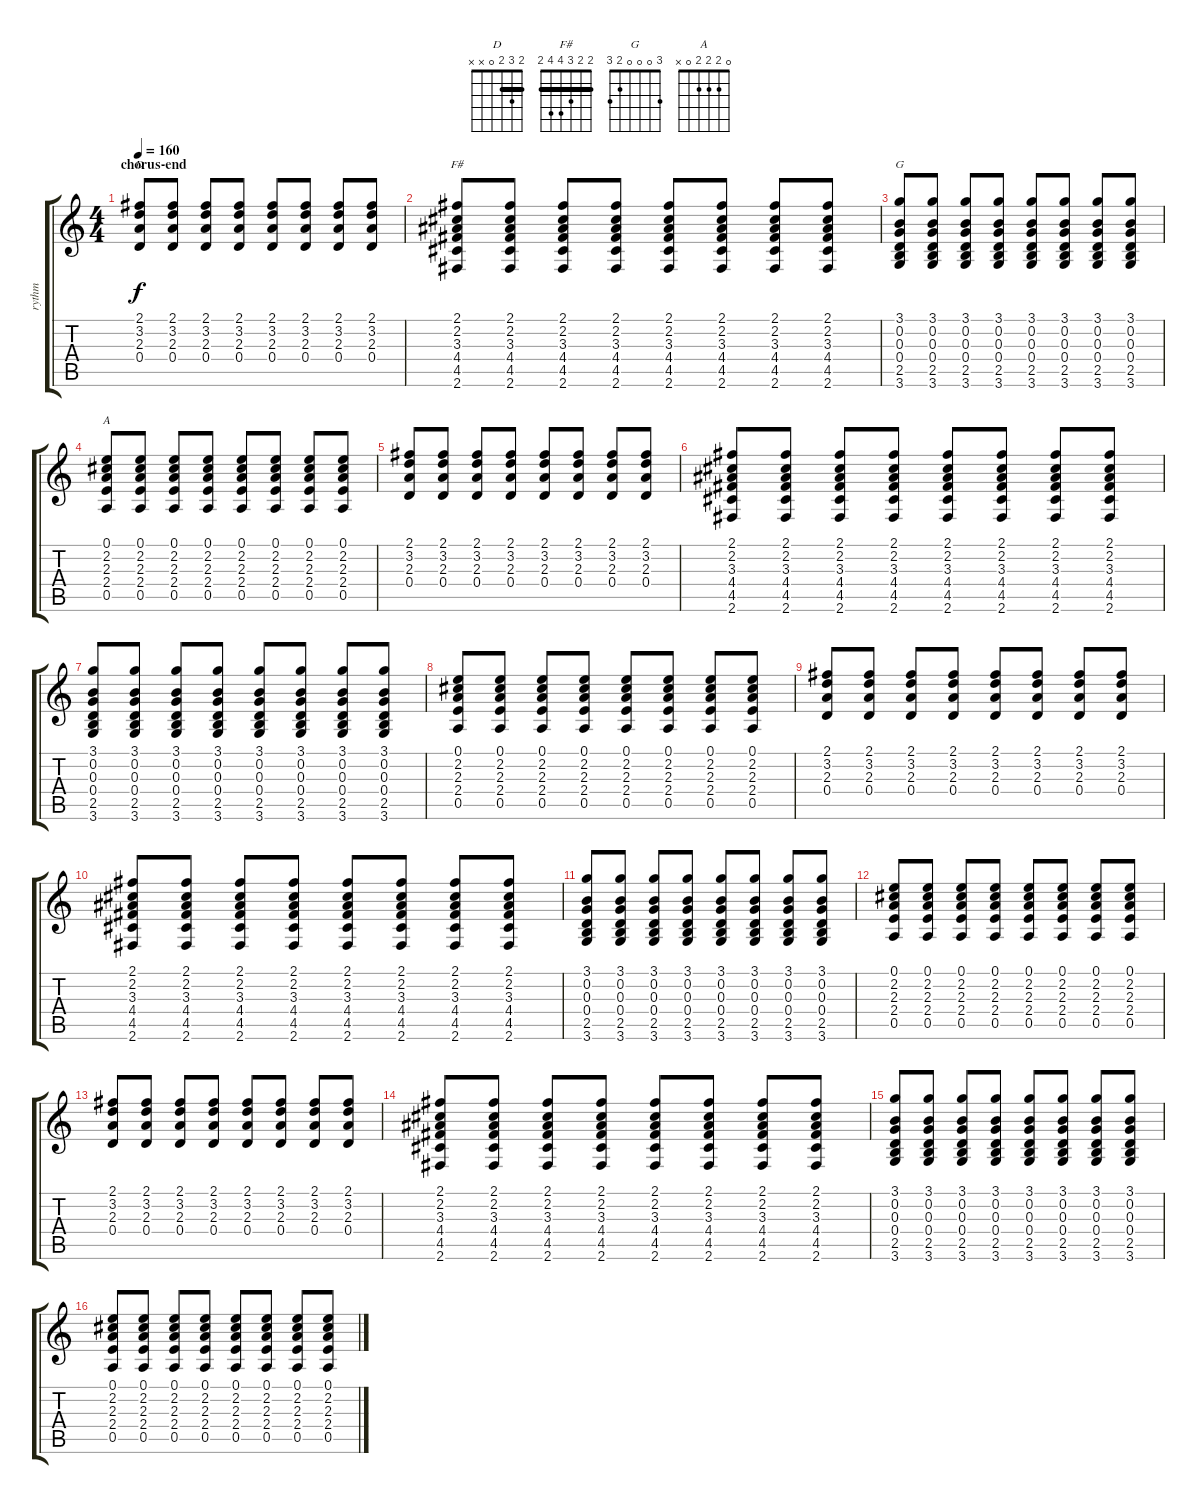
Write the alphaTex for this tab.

\track ("rythm" "rythm") {instrument distortionguitar}
\staff {score tabs}
\tuning (E4 B3 G3 D3 A2 E2) {hide}
\chord ("D" 2 3 2 0 x x) {barre 2}
\chord ("F#" 2 2 3 4 4 2) {barre 2}
\chord ("G" 3 0 0 0 2 3)
\chord ("A" 0 2 2 2 0 x)
\ts (4 4)
\section ("" "chorus-end")
\tempo 160
\clef g2
\ks c
(2.1 3.2 2.3 0.4).8{ch "D" dy f} (2.1 3.2 2.3 0.4).8 (2.1 3.2 2.3 0.4).8 (2.1 3.2 2.3 0.4).8 (2.1 3.2 2.3 0.4).8 (2.1 3.2 2.3 0.4).8 (2.1 3.2 2.3 0.4).8 (2.1 3.2 2.3 0.4).8 |
(2.1 2.2 3.3 4.4 4.5 2.6).8{ch "F#"} (2.1 2.2 3.3 4.4 4.5 2.6).8 (2.1 2.2 3.3 4.4 4.5 2.6).8 (2.1 2.2 3.3 4.4 4.5 2.6).8 (2.1 2.2 3.3 4.4 4.5 2.6).8 (2.1 2.2 3.3 4.4 4.5 2.6).8 (2.1 2.2 3.3 4.4 4.5 2.6).8 (2.1 2.2 3.3 4.4 4.5 2.6).8 |
(3.1 0.2 0.3 0.4 2.5 3.6).8{ch "G"} (3.1 0.2 0.3 0.4 2.5 3.6).8 (3.1 0.2 0.3 0.4 2.5 3.6).8 (3.1 0.2 0.3 0.4 2.5 3.6).8 (3.1 0.2 0.3 0.4 2.5 3.6).8 (3.1 0.2 0.3 0.4 2.5 3.6).8 (3.1 0.2 0.3 0.4 2.5 3.6).8 (3.1 0.2 0.3 0.4 2.5 3.6).8 |
(0.1 2.2 2.3 2.4 0.5).8{ch "A"} (0.1 2.2 2.3 2.4 0.5).8 (0.1 2.2 2.3 2.4 0.5).8 (0.1 2.2 2.3 2.4 0.5).8 (0.1 2.2 2.3 2.4 0.5).8 (0.1 2.2 2.3 2.4 0.5).8 (0.1 2.2 2.3 2.4 0.5).8 (0.1 2.2 2.3 2.4 0.5).8 |
(2.1 3.2 2.3 0.4).8 (2.1 3.2 2.3 0.4).8 (2.1 3.2 2.3 0.4).8 (2.1 3.2 2.3 0.4).8 (2.1 3.2 2.3 0.4).8 (2.1 3.2 2.3 0.4).8 (2.1 3.2 2.3 0.4).8 (2.1 3.2 2.3 0.4).8 |
(2.1 2.2 3.3 4.4 4.5 2.6).8 (2.1 2.2 3.3 4.4 4.5 2.6).8 (2.1 2.2 3.3 4.4 4.5 2.6).8 (2.1 2.2 3.3 4.4 4.5 2.6).8 (2.1 2.2 3.3 4.4 4.5 2.6).8 (2.1 2.2 3.3 4.4 4.5 2.6).8 (2.1 2.2 3.3 4.4 4.5 2.6).8 (2.1 2.2 3.3 4.4 4.5 2.6).8 |
(3.1 0.2 0.3 0.4 2.5 3.6).8 (3.1 0.2 0.3 0.4 2.5 3.6).8 (3.1 0.2 0.3 0.4 2.5 3.6).8 (3.1 0.2 0.3 0.4 2.5 3.6).8 (3.1 0.2 0.3 0.4 2.5 3.6).8 (3.1 0.2 0.3 0.4 2.5 3.6).8 (3.1 0.2 0.3 0.4 2.5 3.6).8 (3.1 0.2 0.3 0.4 2.5 3.6).8 |
(0.1 2.2 2.3 2.4 0.5).8 (0.1 2.2 2.3 2.4 0.5).8 (0.1 2.2 2.3 2.4 0.5).8 (0.1 2.2 2.3 2.4 0.5).8 (0.1 2.2 2.3 2.4 0.5).8 (0.1 2.2 2.3 2.4 0.5).8 (0.1 2.2 2.3 2.4 0.5).8 (0.1 2.2 2.3 2.4 0.5).8 |
(2.1 3.2 2.3 0.4).8 (2.1 3.2 2.3 0.4).8 (2.1 3.2 2.3 0.4).8 (2.1 3.2 2.3 0.4).8 (2.1 3.2 2.3 0.4).8 (2.1 3.2 2.3 0.4).8 (2.1 3.2 2.3 0.4).8 (2.1 3.2 2.3 0.4).8 |
(2.1 2.2 3.3 4.4 4.5 2.6).8 (2.1 2.2 3.3 4.4 4.5 2.6).8 (2.1 2.2 3.3 4.4 4.5 2.6).8 (2.1 2.2 3.3 4.4 4.5 2.6).8 (2.1 2.2 3.3 4.4 4.5 2.6).8 (2.1 2.2 3.3 4.4 4.5 2.6).8 (2.1 2.2 3.3 4.4 4.5 2.6).8 (2.1 2.2 3.3 4.4 4.5 2.6).8 |
(3.1 0.2 0.3 0.4 2.5 3.6).8 (3.1 0.2 0.3 0.4 2.5 3.6).8 (3.1 0.2 0.3 0.4 2.5 3.6).8 (3.1 0.2 0.3 0.4 2.5 3.6).8 (3.1 0.2 0.3 0.4 2.5 3.6).8 (3.1 0.2 0.3 0.4 2.5 3.6).8 (3.1 0.2 0.3 0.4 2.5 3.6).8 (3.1 0.2 0.3 0.4 2.5 3.6).8 |
(0.1 2.2 2.3 2.4 0.5).8 (0.1 2.2 2.3 2.4 0.5).8 (0.1 2.2 2.3 2.4 0.5).8 (0.1 2.2 2.3 2.4 0.5).8 (0.1 2.2 2.3 2.4 0.5).8 (0.1 2.2 2.3 2.4 0.5).8 (0.1 2.2 2.3 2.4 0.5).8 (0.1 2.2 2.3 2.4 0.5).8 |
(2.1 3.2 2.3 0.4).8 (2.1 3.2 2.3 0.4).8 (2.1 3.2 2.3 0.4).8 (2.1 3.2 2.3 0.4).8 (2.1 3.2 2.3 0.4).8 (2.1 3.2 2.3 0.4).8 (2.1 3.2 2.3 0.4).8 (2.1 3.2 2.3 0.4).8 |
(2.1 2.2 3.3 4.4 4.5 2.6).8 (2.1 2.2 3.3 4.4 4.5 2.6).8 (2.1 2.2 3.3 4.4 4.5 2.6).8 (2.1 2.2 3.3 4.4 4.5 2.6).8 (2.1 2.2 3.3 4.4 4.5 2.6).8 (2.1 2.2 3.3 4.4 4.5 2.6).8 (2.1 2.2 3.3 4.4 4.5 2.6).8 (2.1 2.2 3.3 4.4 4.5 2.6).8 |
(3.1 0.2 0.3 0.4 2.5 3.6).8 (3.1 0.2 0.3 0.4 2.5 3.6).8 (3.1 0.2 0.3 0.4 2.5 3.6).8 (3.1 0.2 0.3 0.4 2.5 3.6).8 (3.1 0.2 0.3 0.4 2.5 3.6).8 (3.1 0.2 0.3 0.4 2.5 3.6).8 (3.1 0.2 0.3 0.4 2.5 3.6).8 (3.1 0.2 0.3 0.4 2.5 3.6).8 |
(0.1 2.2 2.3 2.4 0.5).8 (0.1 2.2 2.3 2.4 0.5).8 (0.1 2.2 2.3 2.4 0.5).8 (0.1 2.2 2.3 2.4 0.5).8 (0.1 2.2 2.3 2.4 0.5).8 (0.1 2.2 2.3 2.4 0.5).8 (0.1 2.2 2.3 2.4 0.5).8 (0.1 2.2 2.3 2.4 0.5).8
